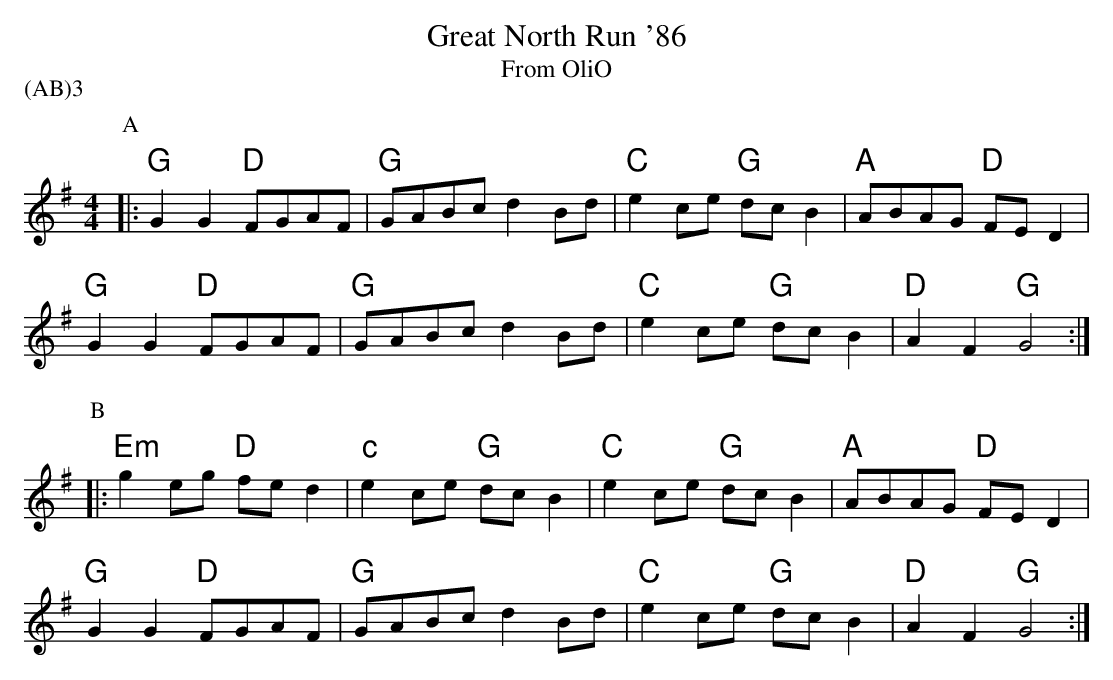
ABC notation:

X:1
T:Great North Run '86
T:From OliO
P:(AB)3
M:4/4
L:1/8
K:G
P:A
|: "G" G2 G2 "D" FGAF | "G" GABc d2 Bd | "C" e2 ce "G" dc B2 | "A" ABAG "D"  FE D2 |
   "G" G2 G2 "D" FGAF | "G" GABc d2 Bd | "C" e2 ce "G" dc B2 | "D" A2 F2 "G" G4 :|
P:B
|: "Em"  g2 eg  "D" fe d2 | "c"  e2 ce "G" dc B2 | "C" e2 ce "G"  dc B2 | "A"  ABAG "D" FE D2 |
   "G" G2 G2   "D"  FGAF | "G" GABc d2 Bd | "C" e2 ce "G" dc B2 | "D" A2 F2 "G" G4 :|
